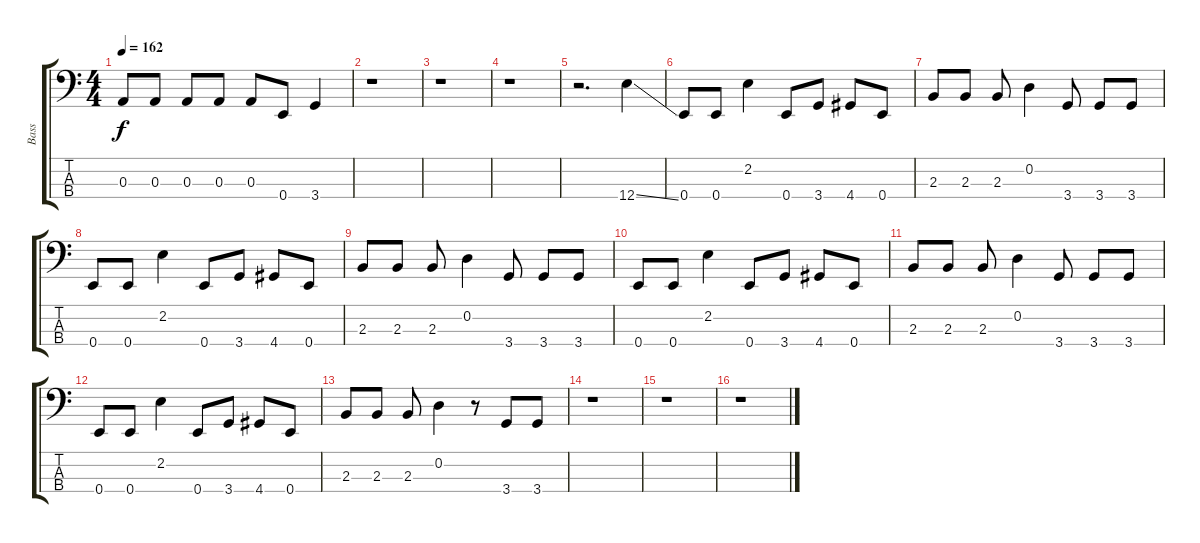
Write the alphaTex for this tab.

\track ("Bass" "Bass") {instrument electricbassfinger}
\staff {score tabs}
\tuning (G2 D2 A1 E1) {hide}
\ts (4 4)
\tempo 162
\clef f4
\ks c
0.3.8{dy f} 0.3.8 0.3.8 0.3.8 0.3.8 0.4.8 3.4.4 |
r.1 |
r.1 |
r.1 |
r.2{d} 12.4{ss}.4 |
0.4.8 0.4.8 2.2.4 0.4.8 3.4.8 4.4.8 0.4.8 |
2.3.8 2.3.8 2.3.8 0.2.4 3.4.8 3.4.8 3.4.8 |
0.4.8 0.4.8 2.2.4 0.4.8 3.4.8 4.4.8 0.4.8 |
2.3.8 2.3.8 2.3.8 0.2.4 3.4.8 3.4.8 3.4.8 |
0.4.8 0.4.8 2.2.4 0.4.8 3.4.8 4.4.8 0.4.8 |
2.3.8 2.3.8 2.3.8 0.2.4 3.4.8 3.4.8 3.4.8 |
0.4.8 0.4.8 2.2.4 0.4.8 3.4.8 4.4.8 0.4.8 |
2.3.8 2.3.8 2.3.8 0.2.4 r.8 3.4.8 3.4.8 |
r.1 |
r.1 |
r.1
